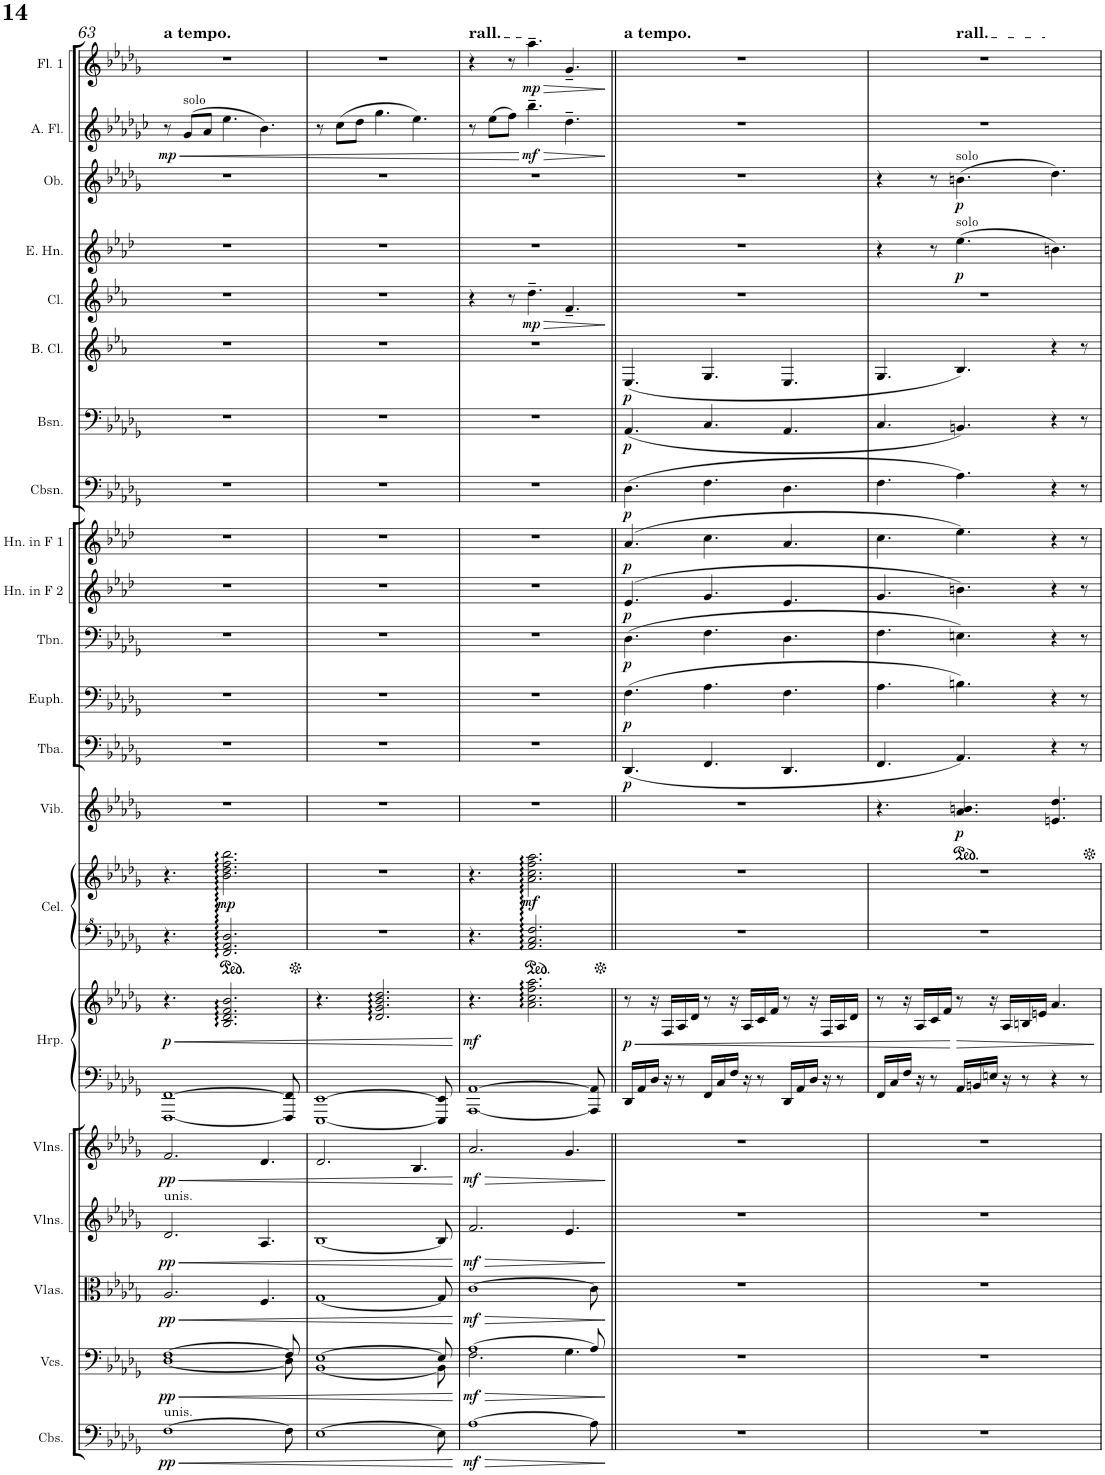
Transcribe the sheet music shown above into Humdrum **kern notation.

**kern	**dynam	**kern	**dynam	**kern	**dynam	**kern	**dynam	**kern	**dynam	**kern	**kern	**dynam	**kern	**kern	**dynam	**kern	**dynam	**kern	**dynam	**kern	**dynam	**kern	**dynam	**kern	**dynam	**kern	**dynam	**kern	**dynam	**kern	**dynam	**kern	**dynam	**kern	**dynam	**kern	**dynam	**kern	**kern	**dynam	**kern	**dynam
*part21	*part21	*part20	*part20	*part19	*part19	*part18	*part18	*part17	*part17	*part16	*part16	*part16	*part15	*part15	*part15	*part14	*part14	*part13	*part13	*part12	*part12	*part11	*part11	*part10	*part10	*part9	*part9	*part8	*part8	*part7	*part7	*part6	*part6	*part5	*part5	*part4	*part4	*part3	*part2	*part2	*part1	*part1
*staff23	*staff23	*staff22	*staff22	*staff21	*staff21	*staff20	*staff20	*staff19	*staff19	*staff18	*staff17	*staff17/18	*staff16	*staff15	*staff15/16	*staff14	*staff14	*staff13	*staff13	*staff12	*staff12	*staff11	*staff11	*staff10	*staff10	*staff9	*staff9	*staff8	*staff8	*staff7	*staff7	*staff6	*staff6	*staff5	*staff5	*staff4	*staff4	*staff3	*staff2	*staff2	*staff1	*staff1
*I"Contrabasses	*	*I"Violoncellos	*	*I"Violas	*	*I"Violins 2	*	*I"Violins 1	*	*I"Harp	*	*	*I"Celesta	*	*	*I"Vibraphone	*	*I"Tuba	*	*I"Euphonium	*	*I"Trombone	*	*I"Horn in F 2	*	*I"Horn in F 1	*	*I"Contrabassoon	*	*I"Bassoon	*	*I"Bass Clarinet	*	*I"Clarinet in Bb 1	*	*I"English Horn	*	*I"Oboe	*I"Flute 2	*	*I"Flute 1	*
*I'Cbs.	*	*I'Vcs.	*	*I'Vlas.	*	*I'Vlns. 2	*	*I'Vlns. 1	*	*I'Hrp.	*	*	*I'Cel.	*	*	*I'Vib.	*	*I'Tba.	*	*I'Euph.	*	*I'Tbn.	*	*I'Hn. in F 2	*	*I'Hn. in F 1	*	*I'Cbsn.	*	*I'Bsn.	*	*I'B. Cl.	*	*I'Cl. in Bb 1	*	*I'E. Hn.	*	*I'Ob.	*I'Fl. 2	*	*I'Fl. 1	*
!!LO:PB:g=z
*clefF4	*	*clefF4	*	*clefC3	*	*clefG2	*	*clefG2	*	*clefF4	*clefG2	*	*clefF^4	*clefG2	*	*clefG2	*	*clefF4	*	*clefF4	*	*clefF4	*	*clefG2	*	*clefG2	*	*clefF4	*	*clefF4	*	*clefG2	*	*clefG2	*	*clefG2	*	*clefG2	*clefG2	*	*clefG2	*
*Trd7c12	*	*	*	*	*	*	*	*	*	*	*	*	*Trd-7c-12	*Trd-7c-12	*	*	*	*	*	*Trd7c12	*	*	*	*Trd4c7	*	*Trd4c7	*	*Trd7c12	*	*	*	*Trd8c14	*	*Trd1c2	*	*Trd4c7	*	*	*Trd3c5	*	*	*
*k[b-e-a-d-g-]	*	*k[b-e-a-d-g-]	*	*k[b-e-a-d-g-]	*	*k[b-e-a-d-g-]	*	*k[b-e-a-d-g-]	*	*k[b-e-a-d-g-]	*k[b-e-a-d-g-]	*	*k[b-e-a-d-g-]	*k[b-e-a-d-g-]	*	*k[b-e-a-d-g-]	*	*k[b-e-a-d-g-]	*	*k[b-e-a-d-g-]	*	*k[b-e-a-d-g-]	*	*k[b-e-a-d-]	*	*k[b-e-a-d-]	*	*k[b-e-a-d-g-]	*	*k[b-e-a-d-g-]	*	*k[b-e-a-]	*	*k[b-e-a-]	*	*k[b-e-a-d-]	*	*k[b-e-a-d-g-]	*k[b-e-a-d-g-]	*	*k[b-e-a-d-g-]	*
*M9/8	*	*M9/8	*	*M9/8	*	*M9/8	*	*M9/8	*	*M9/8	*M9/8	*	*M9/8	*M9/8	*	*M9/8	*	*M9/8	*	*M9/8	*	*M9/8	*	*M9/8	*	*M9/8	*	*M9/8	*	*M9/8	*	*M9/8	*	*M9/8	*	*M9/8	*	*M9/8	*M9/8	*	*M9/8	*
=63	=63	=63	=63	=63	=63	=63	=63	=63	=63	=63	=63	=63	=63	=63	=63	=63	=63	=63	=63	=63	=63	=63	=63	=63	=63	=63	=63	=63	=63	=63	=63	=63	=63	=63	=63	=63	=63	=63	=63	=63	=63	=63
!	!	!	!	!	!	!	!	!	!	!	!	!	!	!	!	!	!	!	!	!	!	!	!	!	!	!	!	!	!	!	!	!	!	!	!	!	!	!	!	!	!LO:TX:a:B:t=a tempo.	!
!	!	!	!	!	!	!LO:TX:a:t=unis.	!	!	!	!	!	!	!	!	!	!	!	!	!	!	!	!	!	!	!	!	!	!	!	!	!	!	!	!	!	!	!	!	!	!	!	!
!LO:TX:a:t=unis.	!	!	!	!	!	!	!	!	!	!	!	!	!	!	!	!	!	!	!	!	!	!	!	!	!	!	!	!	!	!	!	!	!	!	!	!	!	!	!	!	!	!
!	!LO:HP:b	!	!LO:HP:b	!	!LO:HP:b	!	!LO:HP:b	!	!LO:HP:b	!	!	!LO:HP:b	!	!	!	!	!	!	!	!	!	!	!	!	!	!	!	!	!	!	!	!	!	!	!	!	!	!	!	!LO:HP:b	!	!
*	*	*^	*	*	*	*	*	*	*	*	*	*	*	*	*	*	*	*	*	*	*	*	*	*	*	*	*	*	*	*	*	*	*	*	*	*	*	*	*	*	*	*
!	!LO:DY:n=1:b	!	!	!LO:DY:n=1:b	!	!LO:DY:n=1:b	!	!LO:DY:n=1:b	!	!LO:DY:n=1:b	!	!	!LO:DY:n=1:b	!	!	!	!	!	!	!	!	!	!	!	!	!	!	!	!	!	!	!	!	!	!	!	!	!	!	!	!LO:DY:n=1:b	!	!
[1F	< pp	[1F	[1D-	< pp	2.A-/	< pp	2.d-/	< pp	2.f/	< pp	[1FFF [1FF	4.r	< p	4.r	4.r	.	8%9r	.	8%9r	.	8%9r	.	8%9r	.	8%9r	.	8%9r	.	8%9r	.	8%9r	.	8%9r	.	8%9r	.	8%9r	.	8%9r	8r	< mp	8%9r	.
!	!	!	!	!	!	!	!	!	!	!	!	!	!	!	!	!	!	!	!	!	!	!	!	!	!	!	!	!	!	!	!	!	!	!	!	!	!	!	!	!LO:TX:a:t=solo	!	!	!
.	.	.	.	.	.	.	.	.	.	.	.	.	.	.	.	.	.	.	.	.	.	.	.	.	.	.	.	.	.	.	.	.	.	.	.	.	.	.	.	(8g-/L	.	.	.
.	.	.	.	.	.	.	.	.	.	.	.	.	.	.	.	.	.	.	.	.	.	.	.	.	.	.	.	.	.	.	.	.	.	.	.	.	.	.	.	8a-/J	.	.	.
!	!	!	!	!	!	!	!	!	!	!	!	!	!	!	!	!LO:DY:b	!	!	!	!	!	!	!	!	!	!	!	!	!	!	!	!	!	!	!	!	!	!	!	!	!	!	!
.	.	.	.	.	.	.	.	.	.	.	.	2.B-/ 2.d-/ 2.f/ 2.b-/	.	2.F/ 2.A-/ 2.d-/	2.b-\ 2.dd-\ 2.ff\ 2.bb-\	mp	.	.	.	.	.	.	.	.	.	.	.	.	.	.	.	.	.	.	.	.	.	.	.	4.ee-\	.	.	.
.	.	.	.	.	4.F/	.	4.A-/	.	4.d-/	.	.	.	.	.	.	.	.	.	.	.	.	.	.	.	.	.	.	.	.	.	.	.	.	.	.	.	.	.	.	4.b-\)	.	.	.
8F\]	.	8F/]	8D-\]	.	.	.	.	.	.	.	8FFF/] 8FF/]	.	.	.	.	.	.	.	.	.	.	.	.	.	.	.	.	.	.	.	.	.	.	.	.	.	.	.	.	.	.	.	.
=64	=64	=64	=64	=64	=64	=64	=64	=64	=64	=64	=64	=64	=64	=64	=64	=64	=64	=64	=64	=64	=64	=64	=64	=64	=64	=64	=64	=64	=64	=64	=64	=64	=64	=64	=64	=64	=64	=64	=64	=64	=64	=64	=64
[1E-	.	[1E-	[1BB-	.	[1G-	.	[1B-	.	2.d-/	.	[1EEE- [1EE-	4.r	.	8%9r	8%9r	.	8%9r	.	8%9r	.	8%9r	.	8%9r	.	8%9r	.	8%9r	.	8%9r	.	8%9r	.	8%9r	.	8%9r	.	8%9r	.	8%9r	8r	.	8%9r	.
.	.	.	.	.	.	.	.	.	.	.	.	.	.	.	.	.	.	.	.	.	.	.	.	.	.	.	.	.	.	.	.	.	.	.	.	.	.	.	.	(8cc-\L	.	.	.
.	.	.	.	.	.	.	.	.	.	.	.	.	.	.	.	.	.	.	.	.	.	.	.	.	.	.	.	.	.	.	.	.	.	.	.	.	.	.	.	8dd-\J	.	.	.
.	.	.	.	.	.	.	.	.	.	.	.	2.d-/ 2.g-/ 2.b-/ 2.dd-/	.	.	.	.	.	.	.	.	.	.	.	.	.	.	.	.	.	.	.	.	.	.	.	.	.	.	.	4.gg-\	.	.	.
.	.	.	.	.	.	.	.	.	4.B-/	.	.	.	.	.	.	.	.	.	.	.	.	.	.	.	.	.	.	.	.	.	.	.	.	.	.	.	.	.	.	4.ee-\)	.	.	.
8E-\]	.	8E-/]	8BB-\]	.	8G-/]	.	8B-/]	.	.	.	8EEE-/] 8EE-/]	.	.	.	.	.	.	.	.	.	.	.	.	.	.	.	.	.	.	.	.	.	.	.	.	.	.	.	.	.	.	.	.
*	*	*v	*v	*	*	*	*	*	*	*	*	*	*	*	*	*	*	*	*	*	*	*	*	*	*	*	*	*	*	*	*	*	*	*	*	*	*	*	*	*	*	*	*
.	[	.	[	.	[	.	[	.	[	.	.	[	.	.	.	.	.	.	.	.	.	.	.	.	.	.	.	.	.	.	.	.	.	.	.	.	.	.	.	.	.	.
=65	=65	=65	=65	=65	=65	=65	=65	=65	=65	=65	=65	=65	=65	=65	=65	=65	=65	=65	=65	=65	=65	=65	=65	=65	=65	=65	=65	=65	=65	=65	=65	=65	=65	=65	=65	=65	=65	=65	=65	=65	=65	=65
!	!	!	!	!	!	!	!	!	!	!	!	!	!	!	!	!	!	!	!	!	!	!	!	!	!	!	!	!	!	!	!	!	!	!	!	!	!	!	!	!	!LO:TX:a:t=rall.	!
!	!LO:HP:b	!	!LO:HP:b	!	!LO:HP:b	!	!LO:HP:b	!	!LO:HP:b	!	!	!	!	!	!	!	!	!	!	!	!	!	!	!	!	!	!	!	!	!	!	!	!	!	!	!	!	!	!	!	!	!
*	*	*^	*	*	*	*	*	*	*	*	*	*	*	*	*	*	*	*	*	*	*	*	*	*	*	*	*	*	*	*	*	*	*	*	*	*	*	*	*	*	*	*
!	!LO:DY:n=1:b	!	!	!LO:DY:n=1:b	!	!LO:DY:n=1:b	!	!LO:DY:n=1:b	!	!LO:DY:n=1:b	!	!	!LO:DY:b	!	!	!	!	!	!	!	!	!	!	!	!	!	!	!	!	!	!	!	!	!	!	!	!	!	!	!	!	!	!
[1A-	> mf	[1A-	2.F\	> mf	[1c	> mf	2.f/	> mf	2.a-/	> mf	[1AAA- [1AA-	4.r	mf	4.r	4.r	.	8%9r	.	8%9r	.	8%9r	.	8%9r	.	8%9r	.	8%9r	.	8%9r	.	8%9r	.	8%9r	.	4r	.	8%9r	.	8%9r	8r	.	4r	.
.	.	.	.	.	.	.	.	.	.	.	.	.	.	.	.	.	.	.	.	.	.	.	.	.	.	.	.	.	.	.	.	.	.	.	.	.	.	.	.	(8ee-\L	.	.	.
.	.	.	.	.	.	.	.	.	.	.	.	.	.	.	.	.	.	.	.	.	.	.	.	.	.	.	.	.	.	.	.	.	.	.	8r	.	.	.	.	8ff\J)	.	8r	.
!	!	!	!	!	!	!	!	!	!	!	!	!	!	!	!	!LO:DY:b	!	!	!	!	!	!	!	!	!	!	!	!	!	!	!	!	!	!	!	!LO:HP:b	!	!	!	!	!LO:HP:n=1:b	!	!LO:HP:b
!	!	!	!	!	!	!	!	!	!	!	!	!	!	!	!	!	!	!	!	!	!	!	!	!	!	!	!	!	!	!	!	!	!	!	!	!LO:DY:n=1:b	!	!	!	!	!LO:DY:n=1:b	!	!LO:DY:n=1:b
.	.	.	.	.	.	.	.	.	.	.	.	2.a-\ 2.cc\ 2.ff\ 2.aa-\	.	2.A-/ 2.c/ 2.f/	2.a-\ 2.cc\ 2.ff\ 2.aa-\	mf	.	.	.	.	.	.	.	.	.	.	.	.	.	.	.	.	.	.	4.dd~\	> mp	.	.	.	4.bb-~\	[ > mf	4.aa-~\	> mp
.	.	.	4.G-\	.	.	.	4.e-/	.	4.g-/	.	.	.	.	.	.	.	.	.	.	.	.	.	.	.	.	.	.	.	.	.	.	.	.	.	4.f~/	.	.	.	.	4.dd-~\	.	4.g-~/	.
8A-\]	.	8A-/]	.	.	8c\]	.	.	.	.	.	8AAA-/] 8AA-/]	.	.	.	.	.	.	.	.	.	.	.	.	.	.	.	.	.	.	.	.	.	.	.	.	.	.	.	.	.	.	.	.
*	*	*v	*v	*	*	*	*	*	*	*	*	*	*	*	*	*	*	*	*	*	*	*	*	*	*	*	*	*	*	*	*	*	*	*	*	*	*	*	*	*	*	*	*
.	]	.	]	.	]	.	]	.	]	.	.	.	.	.	.	.	.	.	.	.	.	.	.	.	.	.	.	.	.	.	.	.	.	.	]	.	.	.	.	]	.	]
=66||	=66||	=66||	=66||	=66||	=66||	=66||	=66||	=66||	=66||	=66||	=66||	=66||	=66||	=66||	=66||	=66||	=66||	=66||	=66||	=66||	=66||	=66||	=66||	=66||	=66||	=66||	=66||	=66||	=66||	=66||	=66||	=66||	=66||	=66||	=66||	=66||	=66||	=66||	=66||	=66||	=66||	=66||
!	!	!	!	!	!	!	!	!	!	!	!	!	!	!	!	!	!	!	!	!	!	!	!	!	!	!	!	!	!	!	!	!	!	!	!	!	!	!	!	!	!LO:TX:a:B:t=a tempo.	!
!	!	!	!	!	!	!	!	!	!	!	!	!LO:HP:b	!	!	!	!	!	!	!	!	!	!	!	!	!	!	!	!	!	!	!	!	!	!	!	!	!	!	!	!	!	!
!	!	!	!	!	!	!	!	!	!	!	!	!LO:DY:n=1:b	!	!	!	!	!	!	!LO:DY:b	!	!LO:DY:b	!	!LO:DY:b	!	!LO:DY:b	!	!LO:DY:b	!	!LO:DY:b	!	!LO:DY:b	!	!LO:DY:b	!	!	!	!	!	!	!	!	!
8%9r	.	8%9r	.	8%9r	.	8%9r	.	8%9r	.	16DD-/LL	8r	< p	8%9r	8%9r	.	8%9r	.	(4.DD-/	p	(4.F\	p	(4.D-\	p	(4.e-/	p	(4.a-/	p	(4.D-\	p	(4.AA-/	p	(4.E-/	p	8%9r	.	8%9r	.	8%9r	8%9r	.	8%9r	.
.	.	.	.	.	.	.	.	.	.	16AA-/	.	.	.	.	.	.	.	.	.	.	.	.	.	.	.	.	.	.	.	.	.	.	.	.	.	.	.	.	.	.	.	.
.	.	.	.	.	.	.	.	.	.	16D-/JJ	16r	.	.	.	.	.	.	.	.	.	.	.	.	.	.	.	.	.	.	.	.	.	.	.	.	.	.	.	.	.	.	.
.	.	.	.	.	.	.	.	.	.	16r	16F/LL	.	.	.	.	.	.	.	.	.	.	.	.	.	.	.	.	.	.	.	.	.	.	.	.	.	.	.	.	.	.	.
.	.	.	.	.	.	.	.	.	.	8r	16A-/	.	.	.	.	.	.	.	.	.	.	.	.	.	.	.	.	.	.	.	.	.	.	.	.	.	.	.	.	.	.	.
.	.	.	.	.	.	.	.	.	.	.	16d-/JJ	.	.	.	.	.	.	.	.	.	.	.	.	.	.	.	.	.	.	.	.	.	.	.	.	.	.	.	.	.	.	.
.	.	.	.	.	.	.	.	.	.	16FF/LL	8r	.	.	.	.	.	.	4.FF/	.	4.A-\	.	4.F\	.	4.g/	.	4.cc\	.	4.F\	.	4.C/	.	4.G/	.	.	.	.	.	.	.	.	.	.
.	.	.	.	.	.	.	.	.	.	16C/	.	.	.	.	.	.	.	.	.	.	.	.	.	.	.	.	.	.	.	.	.	.	.	.	.	.	.	.	.	.	.	.
.	.	.	.	.	.	.	.	.	.	16F/JJ	16r	.	.	.	.	.	.	.	.	.	.	.	.	.	.	.	.	.	.	.	.	.	.	.	.	.	.	.	.	.	.	.
.	.	.	.	.	.	.	.	.	.	16r	16A-/LL	.	.	.	.	.	.	.	.	.	.	.	.	.	.	.	.	.	.	.	.	.	.	.	.	.	.	.	.	.	.	.
.	.	.	.	.	.	.	.	.	.	8r	16c/	.	.	.	.	.	.	.	.	.	.	.	.	.	.	.	.	.	.	.	.	.	.	.	.	.	.	.	.	.	.	.
.	.	.	.	.	.	.	.	.	.	.	16f/JJ	.	.	.	.	.	.	.	.	.	.	.	.	.	.	.	.	.	.	.	.	.	.	.	.	.	.	.	.	.	.	.
.	.	.	.	.	.	.	.	.	.	16DD-/LL	8r	.	.	.	.	.	.	4.DD-/	.	4.F\	.	4.D-\	.	4.e-/	.	4.a-/	.	4.D-\	.	4.AA-/	.	4.E-/	.	.	.	.	.	.	.	.	.	.
.	.	.	.	.	.	.	.	.	.	16AA-/	.	.	.	.	.	.	.	.	.	.	.	.	.	.	.	.	.	.	.	.	.	.	.	.	.	.	.	.	.	.	.	.
.	.	.	.	.	.	.	.	.	.	16D-/JJ	16r	.	.	.	.	.	.	.	.	.	.	.	.	.	.	.	.	.	.	.	.	.	.	.	.	.	.	.	.	.	.	.
.	.	.	.	.	.	.	.	.	.	16r	16F/LL	.	.	.	.	.	.	.	.	.	.	.	.	.	.	.	.	.	.	.	.	.	.	.	.	.	.	.	.	.	.	.
.	.	.	.	.	.	.	.	.	.	8r	16A-/	.	.	.	.	.	.	.	.	.	.	.	.	.	.	.	.	.	.	.	.	.	.	.	.	.	.	.	.	.	.	.
.	.	.	.	.	.	.	.	.	.	.	16d-/JJ	.	.	.	.	.	.	.	.	.	.	.	.	.	.	.	.	.	.	.	.	.	.	.	.	.	.	.	.	.	.	.
=67	=67	=67	=67	=67	=67	=67	=67	=67	=67	=67	=67	=67	=67	=67	=67	=67	=67	=67	=67	=67	=67	=67	=67	=67	=67	=67	=67	=67	=67	=67	=67	=67	=67	=67	=67	=67	=67	=67	=67	=67	=67	=67
*	*	*	*	*	*	*	*	*	*	*	*	*	*	*	*	*	*	*	*	*	*	*	*	*	*	*	*	*	*	*	*	*	*	*	*	*	*	*	*	*	*^	*
8%9r	.	8%9r	.	8%9r	.	8%9r	.	8%9r	.	16FF/LL	8r	.	8%9r	8%9r	.	4.r	.	4.FF/	.	4.A-\	.	4.F\	.	4.g/	.	4.cc\	.	4.F\	.	4.C/	.	4.G/	.	8%9r	.	4r	.	4r	8%9r	.	8%9r	4.ryy	.
.	.	.	.	.	.	.	.	.	.	16C/	.	.	.	.	.	.	.	.	.	.	.	.	.	.	.	.	.	.	.	.	.	.	.	.	.	.	.	.	.	.	.	.	.
.	.	.	.	.	.	.	.	.	.	16F/JJ	16r	.	.	.	.	.	.	.	.	.	.	.	.	.	.	.	.	.	.	.	.	.	.	.	.	.	.	.	.	.	.	.	.
.	.	.	.	.	.	.	.	.	.	16r	16A-/LL	.	.	.	.	.	.	.	.	.	.	.	.	.	.	.	.	.	.	.	.	.	.	.	.	.	.	.	.	.	.	.	.
.	.	.	.	.	.	.	.	.	.	8r	16c/	.	.	.	.	.	.	.	.	.	.	.	.	.	.	.	.	.	.	.	.	.	.	.	.	8r	.	8r	.	.	.	.	.
.	.	.	.	.	.	.	.	.	.	.	16f/JJ	.	.	.	.	.	.	.	.	.	.	.	.	.	.	.	.	.	.	.	.	.	.	.	.	.	.	.	.	.	.	.	.
!	!	!	!	!	!	!	!	!	!	!	!	!LO:HP:n=1:b	!	!	!	!	!	!	!	!	!	!	!	!	!	!	!	!	!	!	!	!	!	!	!	!	!	!	!	!	!	!	!
*	*	*	*	*	*	*	*	*	*	*	*	*	*	*	*	*ped	*	*	*	*	*	*	*	*	*	*	*	*	*	*	*	*	*	*	*	*	*	*	*	*	*	*	*
!	!	!	!	!	!	!	!	!	!	!	!	!	!	!	!	!	!	!	!	!	!	!	!	!	!	!	!	!	!	!	!	!	!	!	!	!	!	!	!	!	!	!LO:TX:a:t=rall.	!
!	!	!	!	!	!	!	!	!	!	!	!	!	!	!	!	!	!	!	!	!	!	!	!	!	!	!	!	!	!	!	!	!	!	!	!	!	!	!LO:TX:a:t=solo	!	!	!	!	!
!	!	!	!	!	!	!	!	!	!	!	!	!	!	!	!	!	!	!	!	!	!	!	!	!	!	!	!	!	!	!	!	!	!	!	!	!LO:TX:a:t=solo	!	!	!	!	!	!	!
!	!	!	!	!	!	!	!	!	!	!	!	!	!	!	!	!	!LO:DY:b	!	!	!	!	!	!	!	!	!	!	!	!	!	!	!	!	!	!	!	!LO:DY:b	!	!	!	!	!	!
.	.	.	.	.	.	.	.	.	.	16AA-/LL	8r	[ >	.	.	.	4.a-/ 4.bn/	p	4.AA-/)	.	4.Bn\)	.	4.En\)	.	4.bn\)	.	4.ee-\)	.	4.A-\)	.	4.BBn/)	.	4.B-/)	.	.	.	(4.ee-\	p	(4.bn\	.	.	.	2.ryy	.
.	.	.	.	.	.	.	.	.	.	16BBn/	.	.	.	.	.	.	.	.	.	.	.	.	.	.	.	.	.	.	.	.	.	.	.	.	.	.	.	.	.	.	.	.	.
.	.	.	.	.	.	.	.	.	.	16En/JJ	16r	.	.	.	.	.	.	.	.	.	.	.	.	.	.	.	.	.	.	.	.	.	.	.	.	.	.	.	.	.	.	.	.
.	.	.	.	.	.	.	.	.	.	16r	16A-/LL	.	.	.	.	.	.	.	.	.	.	.	.	.	.	.	.	.	.	.	.	.	.	.	.	.	.	.	.	.	.	.	.
.	.	.	.	.	.	.	.	.	.	8r	16Bn/	.	.	.	.	.	.	.	.	.	.	.	.	.	.	.	.	.	.	.	.	.	.	.	.	.	.	.	.	.	.	.	.
.	.	.	.	.	.	.	.	.	.	.	16en/JJ	.	.	.	.	.	.	.	.	.	.	.	.	.	.	.	.	.	.	.	.	.	.	.	.	.	.	.	.	.	.	.	.
.	.	.	.	.	.	.	.	.	.	4r	4.a-/	.	.	.	.	4.en/ 4.dd-/	.	4r	.	4r	.	4r	.	4r	.	4r	.	4r	.	4r	.	4r	.	.	.	4.bn\)	.	4.dd-\)	.	.	.	.	.
.	.	.	.	.	.	.	.	.	.	8r	.	.	.	.	.	.	.	8r	.	8r	.	8r	.	8r	.	8r	.	8r	.	8r	.	8r	.	.	.	.	.	.	.	.	.	.	.
.	.	.	.	.	.	.	.	.	.	.	.	]	.	.	.	.	.	.	.	.	.	.	.	.	.	.	.	.	.	.	.	.	.	.	.	.	.	.	.	.	.	.	.
*	*	*	*	*	*	*	*	*	*	*	*	*	*	*	*	*Xped	*	*	*	*	*	*	*	*	*	*	*	*	*	*	*	*	*	*	*	*	*	*	*	*	*	*	*
*	*	*	*	*	*	*	*	*	*	*	*	*	*	*	*	*	*	*	*	*	*	*	*	*	*	*	*	*	*	*	*	*	*	*	*	*	*	*	*	*	*v	*v	*
=	=	=	=	=	=	=	=	=	=	=	=	=	=	=	=	=	=	=	=	=	=	=	=	=	=	=	=	=	=	=	=	=	=	=	=	=	=	=	=	=	=	=
*-	*-	*-	*-	*-	*-	*-	*-	*-	*-	*-	*-	*-	*-	*-	*-	*-	*-	*-	*-	*-	*-	*-	*-	*-	*-	*-	*-	*-	*-	*-	*-	*-	*-	*-	*-	*-	*-	*-	*-	*-	*-	*-
